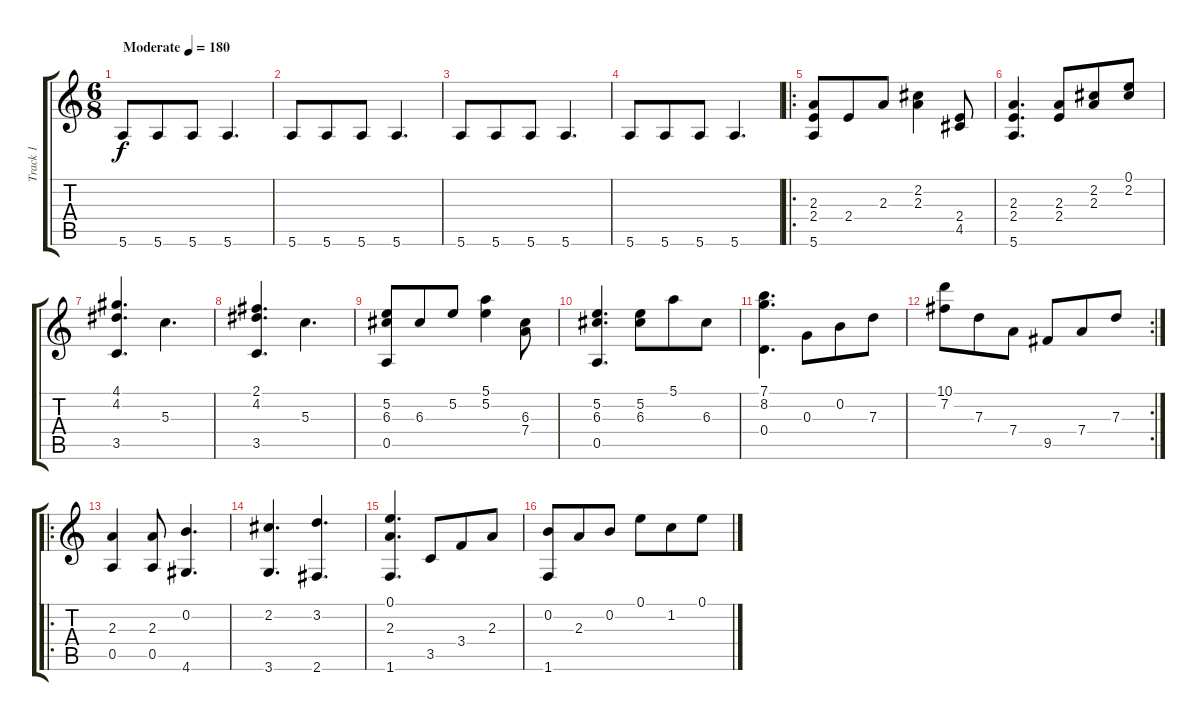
\track ("Track 1" "Track 1") {instrument acousticguitarsteel}
\staff {score tabs}
\tuning (E4 B3 G3 D3 A2 E2) {hide}
\ts (6 8)
\tempo (180 "Moderate")
\clef g2
\ks c
5.6.8{dy f instrument acousticguitarsteel} 5.6.8 5.6.8 5.6.4{d} |
5.6.8 5.6.8 5.6.8 5.6.4{d} |
5.6.8 5.6.8 5.6.8 5.6.4{d} |
5.6.8 5.6.8 5.6.8 5.6.4{d} |
\ro
(2.3 2.4 5.6).8 2.4.8 2.3.8 (2.2 2.3).4 (2.4 4.5).8 |
(2.3 2.4 5.6).4{d} (2.3 2.4).8 (2.2 2.3).8 (0.1 2.2).8 |
(4.1 4.2 3.5).4{d} 5.3.4{d} |
(2.1 4.2 3.5).4{d} 5.3.4{d} |
(5.2 6.3 0.5).8 6.3.8 5.2.8 (5.1 5.2).4 (6.3 7.4).8 |
(5.2 6.3 0.5).4{d} (5.2 6.3).8 5.1.8 6.3.8 |
(7.1 8.2 0.4).4{d} 0.3.8 0.2.8 7.3.8 |
\rc 2
(10.1 7.2).8 7.3.8 7.4.8 9.5.8 7.4.8 7.3.8 |
\ro
(2.3 0.5).4 (2.3 0.5).8 (0.2 4.6).4{d} |
(2.2 3.6).4{d} (3.2 2.6).4{d} |
(0.1 2.3 1.6).4{d} 3.5.8 3.4.8 2.3.8 |
(0.2 1.6).8 2.3.8 0.2.8 0.1.8 1.2.8 0.1.8
